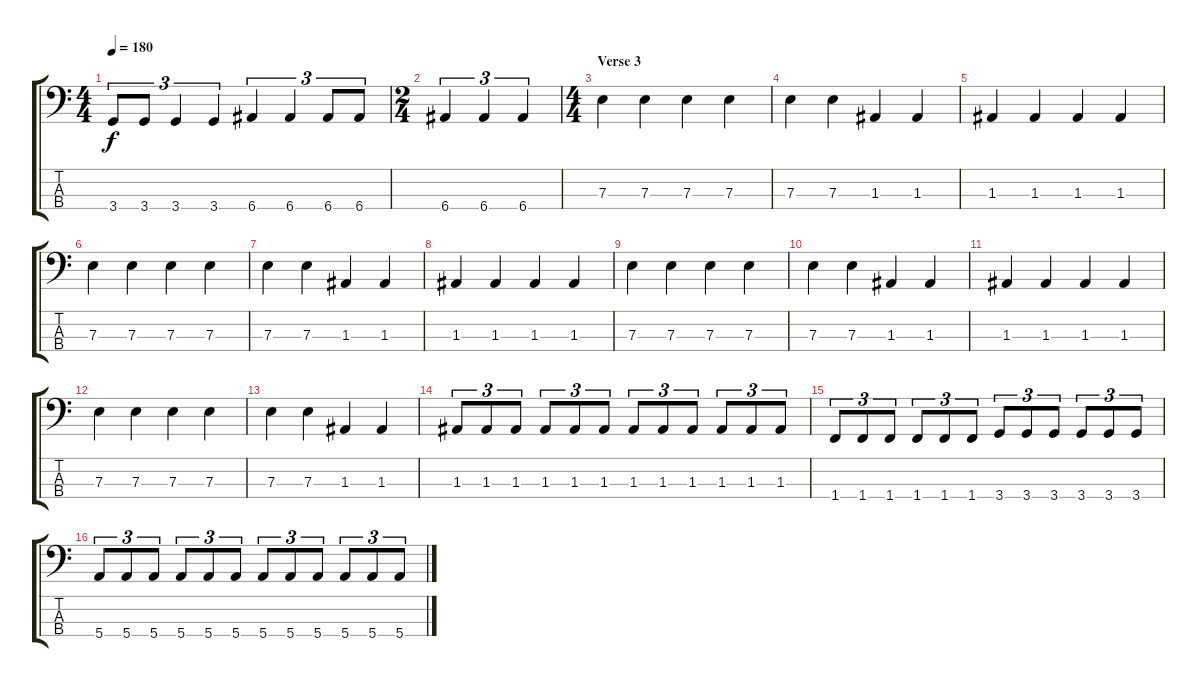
\track "" {instrument electricbasspick}
\staff {score tabs}
\tuning (G2 D2 A1 E1) {hide}
\ts (4 4)
\tempo 180
\clef f4
\ks c
3.4.8{tu (3 2) dy f} 3.4.8{tu (3 2)} 3.4.4{tu (3 2)} 3.4.4{tu (3 2)} 6.4.4{tu (3 2)} 6.4.4{tu (3 2)} 6.4.8{tu (3 2)} 6.4.8{tu (3 2)} |
\ts (2 4)
6.4.4{tu (3 2)} 6.4.4{tu (3 2)} 6.4.4{tu (3 2)} |
\ts (4 4)
\section ("" "Verse 3")
7.3.4 7.3.4 7.3.4 7.3.4 |
7.3.4 7.3.4 1.3.4 1.3.4 |
1.3.4 1.3.4 1.3.4 1.3.4 |
7.3.4 7.3.4 7.3.4 7.3.4 |
7.3.4 7.3.4 1.3.4 1.3.4 |
1.3.4 1.3.4 1.3.4 1.3.4 |
7.3.4 7.3.4 7.3.4 7.3.4 |
7.3.4 7.3.4 1.3.4 1.3.4 |
1.3.4 1.3.4 1.3.4 1.3.4 |
7.3.4 7.3.4 7.3.4 7.3.4 |
7.3.4 7.3.4 1.3.4 1.3.4 |
1.3.8{tu (3 2)} 1.3.8{tu (3 2)} 1.3.8{tu (3 2)} 1.3.8{tu (3 2)} 1.3.8{tu (3 2)} 1.3.8{tu (3 2)} 1.3.8{tu (3 2)} 1.3.8{tu (3 2)} 1.3.8{tu (3 2)} 1.3.8{tu (3 2)} 1.3.8{tu (3 2)} 1.3.8{tu (3 2)} |
1.4.8{tu (3 2)} 1.4.8{tu (3 2)} 1.4.8{tu (3 2)} 1.4.8{tu (3 2)} 1.4.8{tu (3 2)} 1.4.8{tu (3 2)} 3.4.8{tu (3 2)} 3.4.8{tu (3 2)} 3.4.8{tu (3 2)} 3.4.8{tu (3 2)} 3.4.8{tu (3 2)} 3.4.8{tu (3 2)} |
5.4.8{tu (3 2)} 5.4.8{tu (3 2)} 5.4.8{tu (3 2)} 5.4.8{tu (3 2)} 5.4.8{tu (3 2)} 5.4.8{tu (3 2)} 5.4.8{tu (3 2)} 5.4.8{tu (3 2)} 5.4.8{tu (3 2)} 5.4.8{tu (3 2)} 5.4.8{tu (3 2)} 5.4.8{tu (3 2)}
